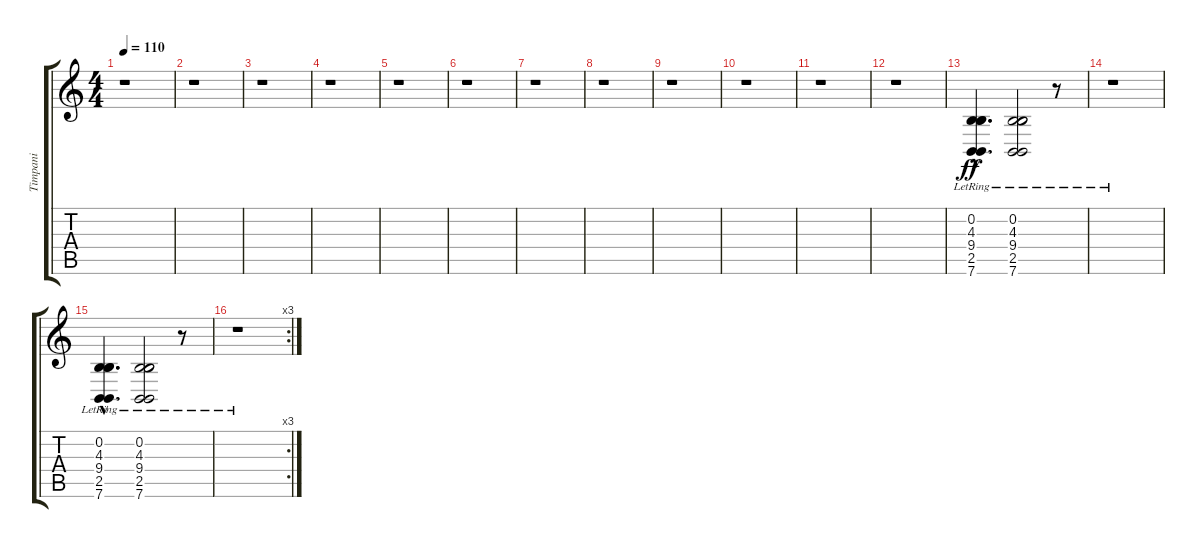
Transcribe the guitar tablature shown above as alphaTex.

\track ("Timpani" "Timpani") {instrument timpani}
\staff {score tabs}
\tuning (E4 B3 G3 D3 A2 E2) {hide}
\ts (4 4)
\tempo 110
\clef g2
\ks c
r.1{dy mp} |
r.1 |
r.1 |
r.1 |
r.1 |
r.1 |
r.1 |
r.1 |
r.1 |
r.1 |
r.1 |
r.1 |
(0.2{hac lr} 4.3{hac} 9.4{hac lr} 2.5{hac lr} 7.6{hac lr}).4{d dy ff} (0.2{lr} 4.3{lr} 9.4 2.5{lr} 7.6{lr}).2 r.8 |
r.1 |
(0.2{hac lr} 4.3{hac} 9.4{hac lr} 2.5{hac lr} 7.6{hac lr}).4{d} (0.2{lr} 4.3{lr} 9.4 2.5{lr} 7.6{lr}).2 r.8 |
\rc 3
r.1
